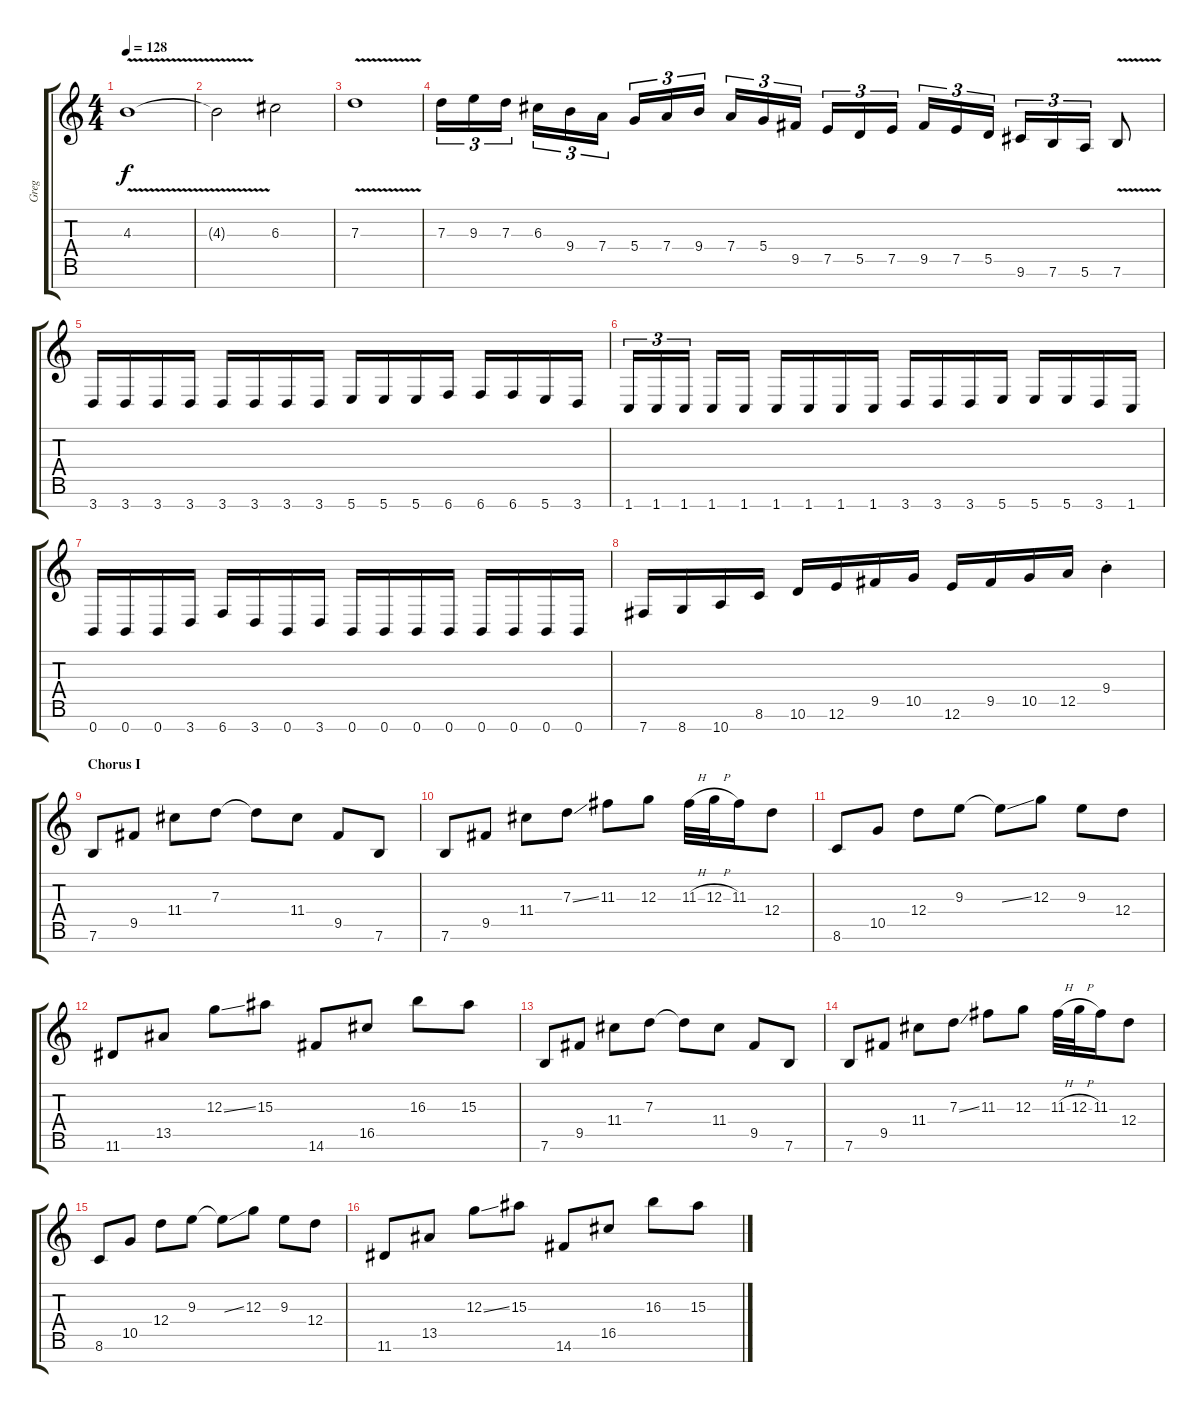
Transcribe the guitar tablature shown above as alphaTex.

\track ("Greg" "Greg") {instrument distortionguitar}
\staff {score tabs}
\tuning (E4 B3 G3 D3 A2 E2 B1) {hide}
\ts (4 4)
\tempo 128
\clef g2
\ks c
4.3{v}.1{dy f} |
4.3{t}.2 6.3.2 |
7.3{v}.1 |
7.3.16{tu (3 2)} 9.3.16{tu (3 2)} 7.3.16{tu (3 2)} 6.3.16{tu (3 2)} 9.4.16{tu (3 2)} 7.4.16{tu (3 2)} 5.4.16{tu (3 2)} 7.4.16{tu (3 2)} 9.4.16{tu (3 2)} 7.4.16{tu (3 2)} 5.4.16{tu (3 2)} 9.5.16{tu (3 2)} 7.5.16{tu (3 2)} 5.5.16{tu (3 2)} 7.5.16{tu (3 2)} 9.5.16{tu (3 2)} 7.5.16{tu (3 2)} 5.5.16{tu (3 2)} 9.6.16{tu (3 2)} 7.6.16{tu (3 2)} 5.6.16{tu (3 2)} 7.6{v}.8 |
3.7.16 3.7.16 3.7.16 3.7.16 3.7.16 3.7.16 3.7.16 3.7.16 5.7.16 5.7.16 5.7.16 6.7.16 6.7.16 6.7.16 5.7.16 3.7.16 |
1.7.16{tu (3 2)} 1.7.16{tu (3 2)} 1.7.16{tu (3 2)} 1.7.16 1.7.16 1.7.16 1.7.16 1.7.16 1.7.16 3.7.16 3.7.16 3.7.16 5.7.16 5.7.16 5.7.16 3.7.16 1.7.16 |
0.7.16 0.7.16 0.7.16 3.7.16 6.7.16 3.7.16 0.7.16 3.7.16 0.7.16 0.7.16 0.7.16 0.7.16 0.7.16 0.7.16 0.7.16 0.7.16 |
7.7.16 8.7.16 10.7.16 8.6.16 10.6.16 12.6.16 9.5.16 10.5.16 12.6.16 9.5.16 10.5.16 12.5.16 9.4{st}.4 |
\section ("" "Chorus I")
7.6.8 9.5.8 11.4.8 7.3.8 7.3{t}.8 11.4.8 9.5.8 7.6.8 |
7.6.8 9.5.8 11.4.8 7.3{ss}.8 11.3.8 12.3.8 11.3{h}.32 12.3{h}.32 11.3.16 12.4.8 |
8.6.8 10.5.8 12.4.8 9.3.8 9.3{ss t}.8 12.3.8 9.3.8 12.4.8 |
11.6.8 13.5.8 12.3{ss}.8 15.3.8 14.6.8 16.5.8 16.3.8 15.3.8 |
7.6.8 9.5.8 11.4.8 7.3.8 7.3{t}.8 11.4.8 9.5.8 7.6.8 |
7.6.8 9.5.8 11.4.8 7.3{ss}.8 11.3.8 12.3.8 11.3{h}.32 12.3{h}.32 11.3.16 12.4.8 |
8.6.8 10.5.8 12.4.8 9.3.8 9.3{ss t}.8 12.3.8 9.3.8 12.4.8 |
11.6.8 13.5.8 12.3{ss}.8 15.3.8 14.6.8 16.5.8 16.3.8 15.3.8
